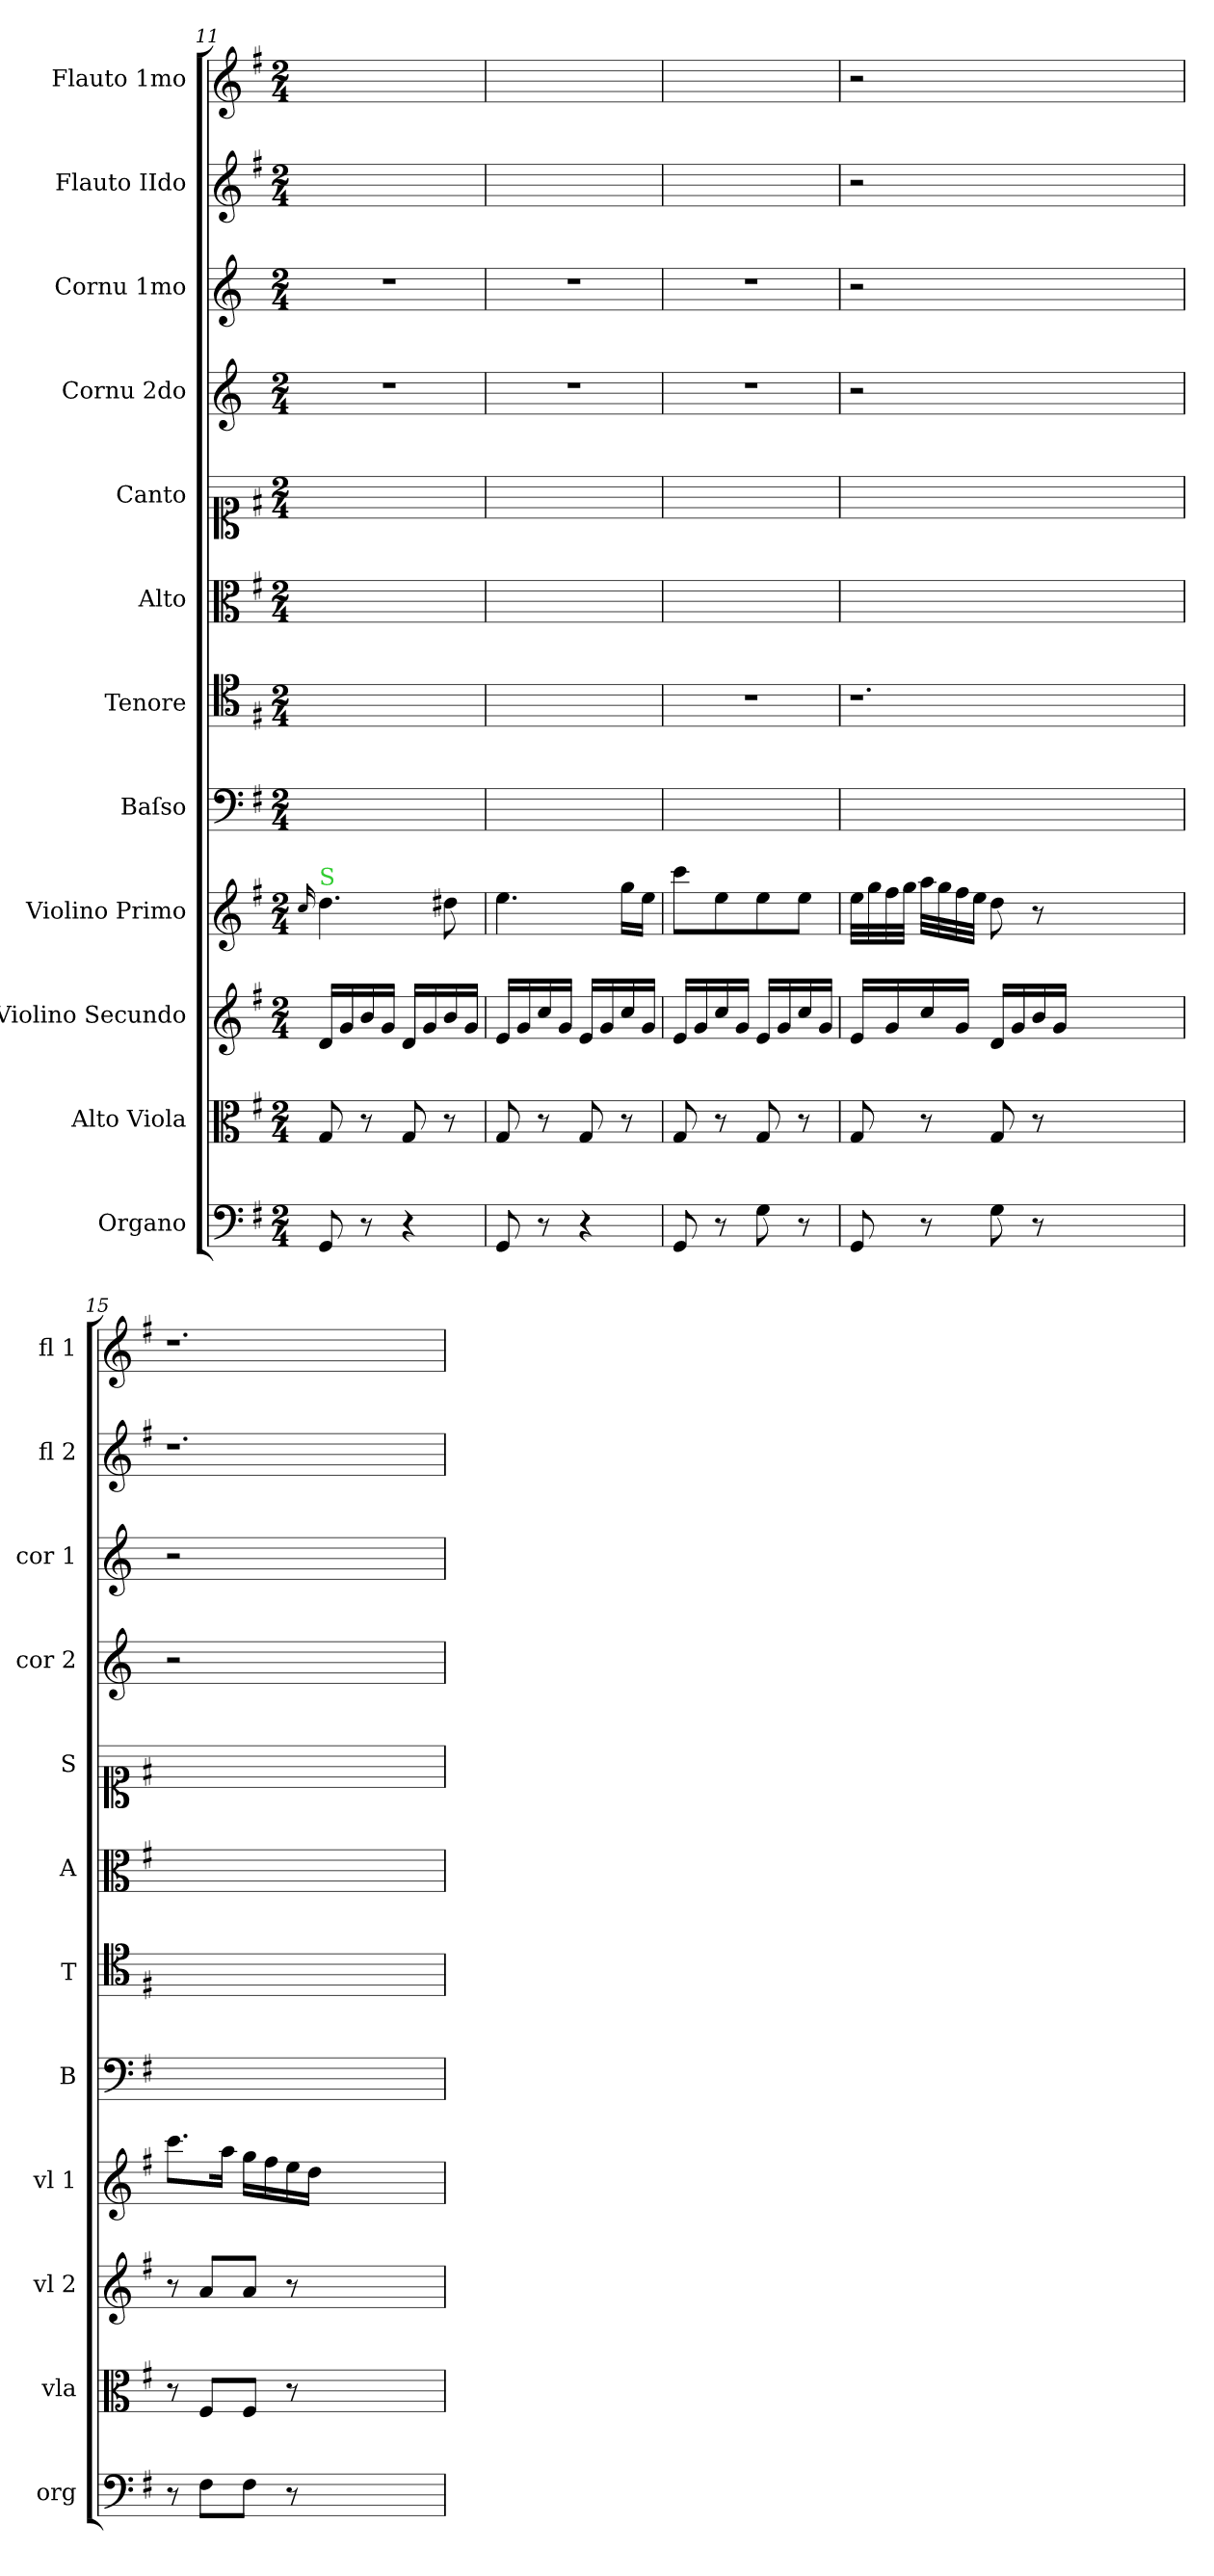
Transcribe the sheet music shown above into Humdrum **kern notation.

**kern	**kern	**kern	**kern	**kern	**kern	**kern	**kern	**kern	**kern	**kern	**kern
*part12	*part11	*part10	*part9	*part8	*part7	*part6	*part5	*part4	*part3	*part2	*part1
*staff12	*staff11	*staff10	*staff9	*staff8	*staff7	*staff6	*staff5	*staff4	*staff3	*staff2	*staff1
*I"Organo	*I"Alto Viola	*I"Violino Secundo	*I"Violino Primo	*I"Baſso	*I"Tenore	*I"Alto	*I"Canto	*I"Cornu 2do	*I"Cornu 1mo	*I"Flauto IIdo	*I"Flauto 1mo
*I'org	*I'vla	*I'vl 2	*I'vl 1	*I'B	*I'T	*I'A	*I'S	*I'cor 2	*I'cor 1	*I'fl 2	*I'fl 1
*clefF4	*clefC3	*clefG2	*clefG2	*clefF4	*clefC4	*clefC3	*clefC1	*clefG2	*clefG2	*clefG2	*clefG2
*	*	*	*	*	*	*	*	*ITrd3c5	*ITrd3c5	*	*
*k[f#]	*k[f#]	*k[f#]	*k[f#]	*k[f#]	*k[f#]	*k[f#]	*k[f#]	*k[f#]	*k[f#]	*k[f#]	*k[f#]
*G:	*G:	*G:	*G:	*G:	*G:	*G:	*G:	*G:	*G:	*G:	*G:
*M2/4	*M2/4	*M2/4	*M2/4	*M2/4	*M2/4	*M2/4	*M2/4	*M2/4	*M2/4	*M2/4	*M2/4
=11	=11	=11	=11	=11	=11	=11	=11	=11	=11	=11	=11
.	.	.	16qqcc/	.	.	.	.	.	.	.	.
!	!	!	!LO:TX:a:color=limegreen:t=S	!	!	!	!	!	!	!	!
8GG/	8G/	16d/LL	4.dd\	2ryy	2ryy	2ryy	2ryy	2r	2r	2ryy	2ryy
.	.	16g/	.	.	.	.	.	.	.	.	.
8r	8r	16b/	.	.	.	.	.	.	.	.	.
.	.	16g/JJ	.	.	.	.	.	.	.	.	.
4r	8G/	16d/LL	.	.	.	.	.	.	.	.	.
.	.	16g/	.	.	.	.	.	.	.	.	.
.	8r	16b/	8dd#X\	.	.	.	.	.	.	.	.
.	.	16g/JJ	.	.	.	.	.	.	.	.	.
=12	=12	=12	=12	=12	=12	=12	=12	=12	=12	=12	=12
8GG/	8G/	16e/LL	4.ee\	2ryy	2ryy	2ryy	2ryy	2r	2r	2ryy	2ryy
.	.	16g/	.	.	.	.	.	.	.	.	.
8r	8r	16cc/	.	.	.	.	.	.	.	.	.
.	.	16g/JJ	.	.	.	.	.	.	.	.	.
4r	8G/	16e/LL	.	.	.	.	.	.	.	.	.
.	.	16g/	.	.	.	.	.	.	.	.	.
.	8r	16cc/	16gg\LL	.	.	.	.	.	.	.	.
.	.	16g/JJ	16ee\JJ	.	.	.	.	.	.	.	.
=13	=13	=13	=13	=13	=13	=13	=13	=13	=13	=13	=13
8GG/	8G/	16e/LL	8ccc\L	2ryy	2r	2ryy	2ryy	2r	2r	2ryy	2ryy
.	.	16g/	.	.	.	.	.	.	.	.	.
8r	8r	16cc/	8ee\	.	.	.	.	.	.	.	.
.	.	16g/JJ	.	.	.	.	.	.	.	.	.
8G\	8G/	16e/LL	8ee\	.	.	.	.	.	.	.	.
.	.	16g/	.	.	.	.	.	.	.	.	.
8r	8r	16cc/	8ee\J	.	.	.	.	.	.	.	.
.	.	16g/JJ	.	.	.	.	.	.	.	.	.
=14	=14	=14	=14	=14	=14	=14	=14	=14	=14	=14	=14
8GG/	8G/	16e/LL	32ee\LLL	2ryy	1.r	2ryy	2ryy	2r	2r	2r	2r
.	.	.	32gg\	.	.	.	.	.	.	.	.
.	.	16g/	32ff#\	.	.	.	.	.	.	.	.
.	.	.	32gg\JJJ	.	.	.	.	.	.	.	.
8r	8r	16cc/	32aa\LLL	.	.	.	.	.	.	.	.
.	.	.	32gg\	.	.	.	.	.	.	.	.
.	.	16g/JJ	32ff#\	.	.	.	.	.	.	.	.
.	.	.	32ee\JJJ	.	.	.	.	.	.	.	.
8G\	8G/	16d/LL	8dd\	.	.	.	.	.	.	.	.
.	.	16g/	.	.	.	.	.	.	.	.	.
8r	8r	16b/	8r	.	.	.	.	.	.	.	.
.	.	16g/JJ	.	.	.	.	.	.	.	.	.
1ryy	1ryy	1ryy	1ryy	1ryy	.	1ryy	1ryy	1ryy	1ryy	1ryy	1ryy
=15	=15	=15	=15	=15	=15	=15	=15	=15	=15	=15	=15
8r	8r	8r	8.ccc\L	2ryy	1.ryy	2ryy	2ryy	2r	2r	1.r	1.r
8F#\L	8F#/L	8a/L	.	.	.	.	.	.	.	.	.
.	.	.	16aa\Jk	.	.	.	.	.	.	.	.
8F#\J	8F#/J	8a/J	16gg\LL	.	.	.	.	.	.	.	.
.	.	.	16ff#\	.	.	.	.	.	.	.	.
8r	8r	8r	16ee\	.	.	.	.	.	.	.	.
.	.	.	16dd\JJ	.	.	.	.	.	.	.	.
1ryy	1ryy	1ryy	1ryy	1ryy	.	1ryy	1ryy	1ryy	1ryy	.	.
=	=	=	=	=	=	=	=	=	=	=	=
*-	*-	*-	*-	*-	*-	*-	*-	*-	*-	*-	*-
